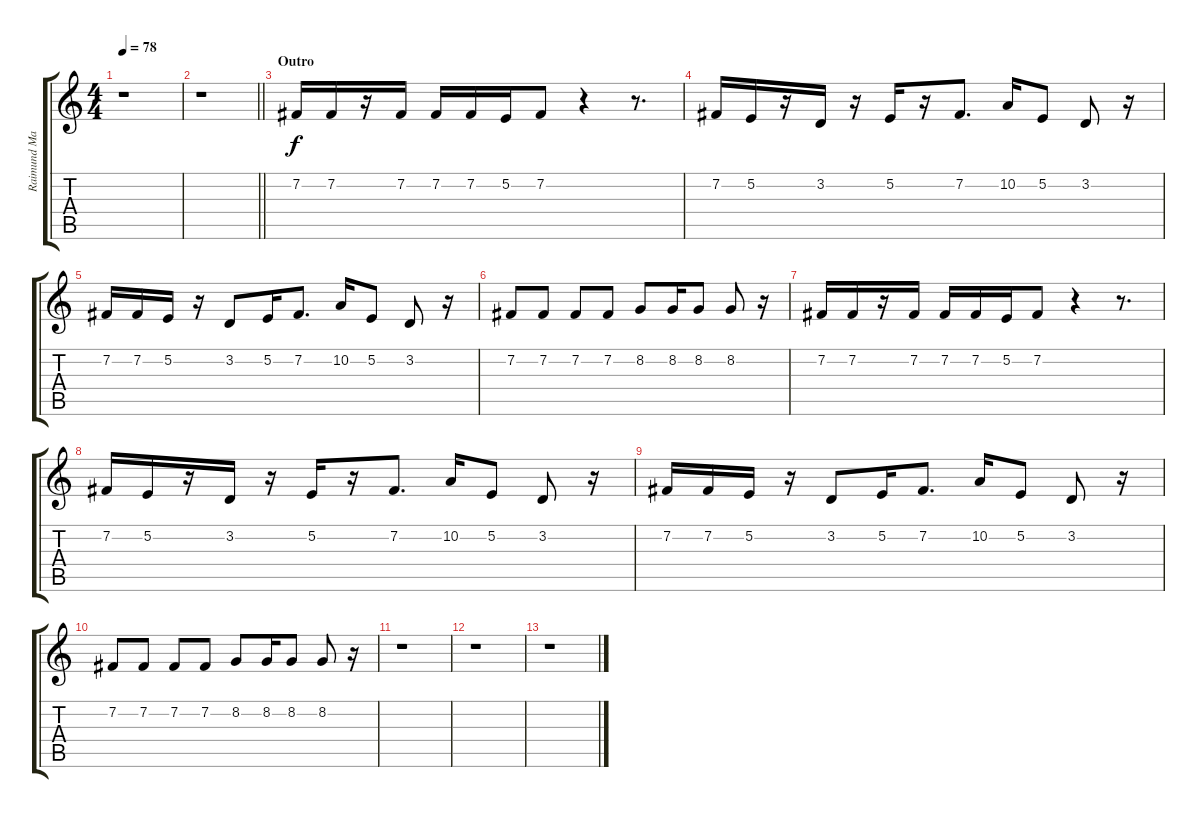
\track ("Raimund Marasigan(Vocal)" "Raimund Ma") {instrument sopranosax}
\staff {score tabs}
\tuning (E4 B3 G3 D3 A2 E2) {hide}
\ts (4 4)
\tempo 78
\clef g2
\ks c
r.1{dy f} |
\barLineRight lightlight
r.1 |
\section ("" "Outro")
7.2.16 7.2.16 r.16 7.2.16 7.2.16 7.2.16 5.2.16 7.2.8 r.4 r.8{d} |
7.2.16 5.2.16 r.16 3.2.16 r.16 5.2.16 r.16 7.2.8{d} 10.2.16 5.2.8 3.2.8 r.16 |
7.2.16 7.2.16 5.2.16 r.16 3.2.8 5.2.16 7.2.8{d} 10.2.16 5.2.8 3.2.8 r.16 |
7.2.8 7.2.8 7.2.8 7.2.8 8.2.8 8.2.16 8.2.8 8.2.8 r.16 |
7.2.16 7.2.16 r.16 7.2.16 7.2.16 7.2.16 5.2.16 7.2.8 r.4 r.8{d} |
7.2.16 5.2.16 r.16 3.2.16 r.16 5.2.16 r.16 7.2.8{d} 10.2.16 5.2.8 3.2.8 r.16 |
7.2.16 7.2.16 5.2.16 r.16 3.2.8 5.2.16 7.2.8{d} 10.2.16 5.2.8 3.2.8 r.16 |
7.2.8 7.2.8 7.2.8 7.2.8 8.2.8 8.2.16 8.2.8 8.2.8 r.16 |
r.1 |
r.1 |
r.1
